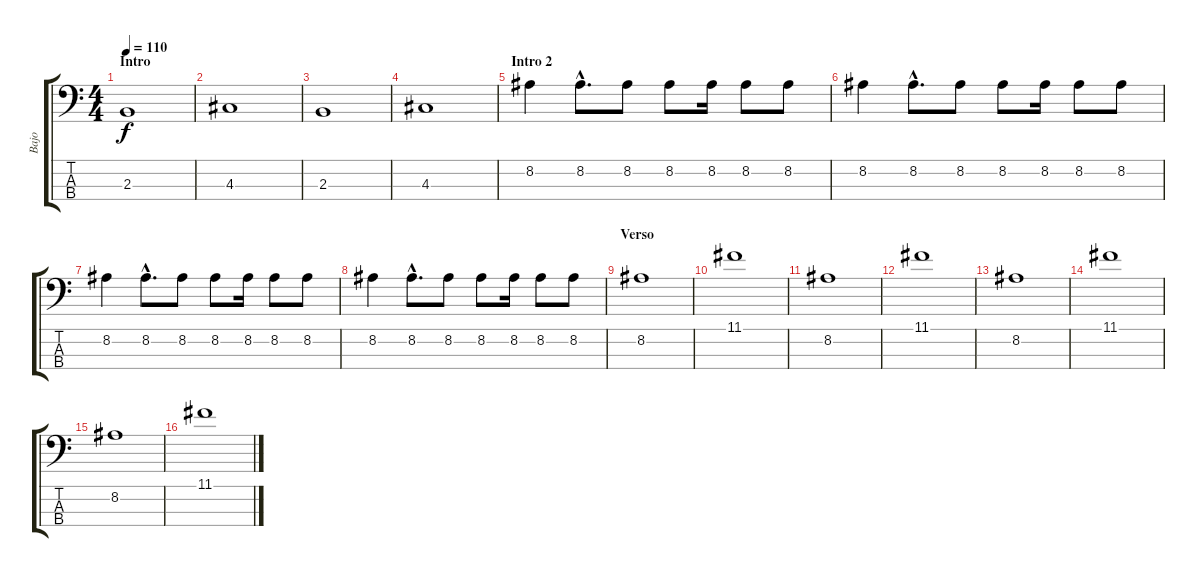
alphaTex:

\track ("Bajo" "Bajo") {instrument electricbasspick}
\staff {score tabs}
\tuning (G2 D2 A1 E1) {hide}
\ts (4 4)
\section ("" "Intro")
\tempo 110
\clef f4
\ks c
2.3.1{dy f instrument electricbasspick} |
4.3.1 |
2.3.1 |
4.3.1 |
\section ("" "Intro 2")
8.2.4 8.2{hac}.8{d} 8.2.8 8.2.8 8.2.16 8.2.8 8.2.8 |
8.2.4 8.2{hac}.8{d} 8.2.8 8.2.8 8.2.16 8.2.8 8.2.8 |
8.2.4 8.2{hac}.8{d} 8.2.8 8.2.8 8.2.16 8.2.8 8.2.8 |
8.2.4 8.2{hac}.8{d} 8.2.8 8.2.8 8.2.16 8.2.8 8.2.8 |
\section ("" "Verso")
8.2.1 |
11.1.1 |
8.2.1 |
11.1.1 |
8.2.1 |
11.1.1 |
8.2.1 |
11.1.1
